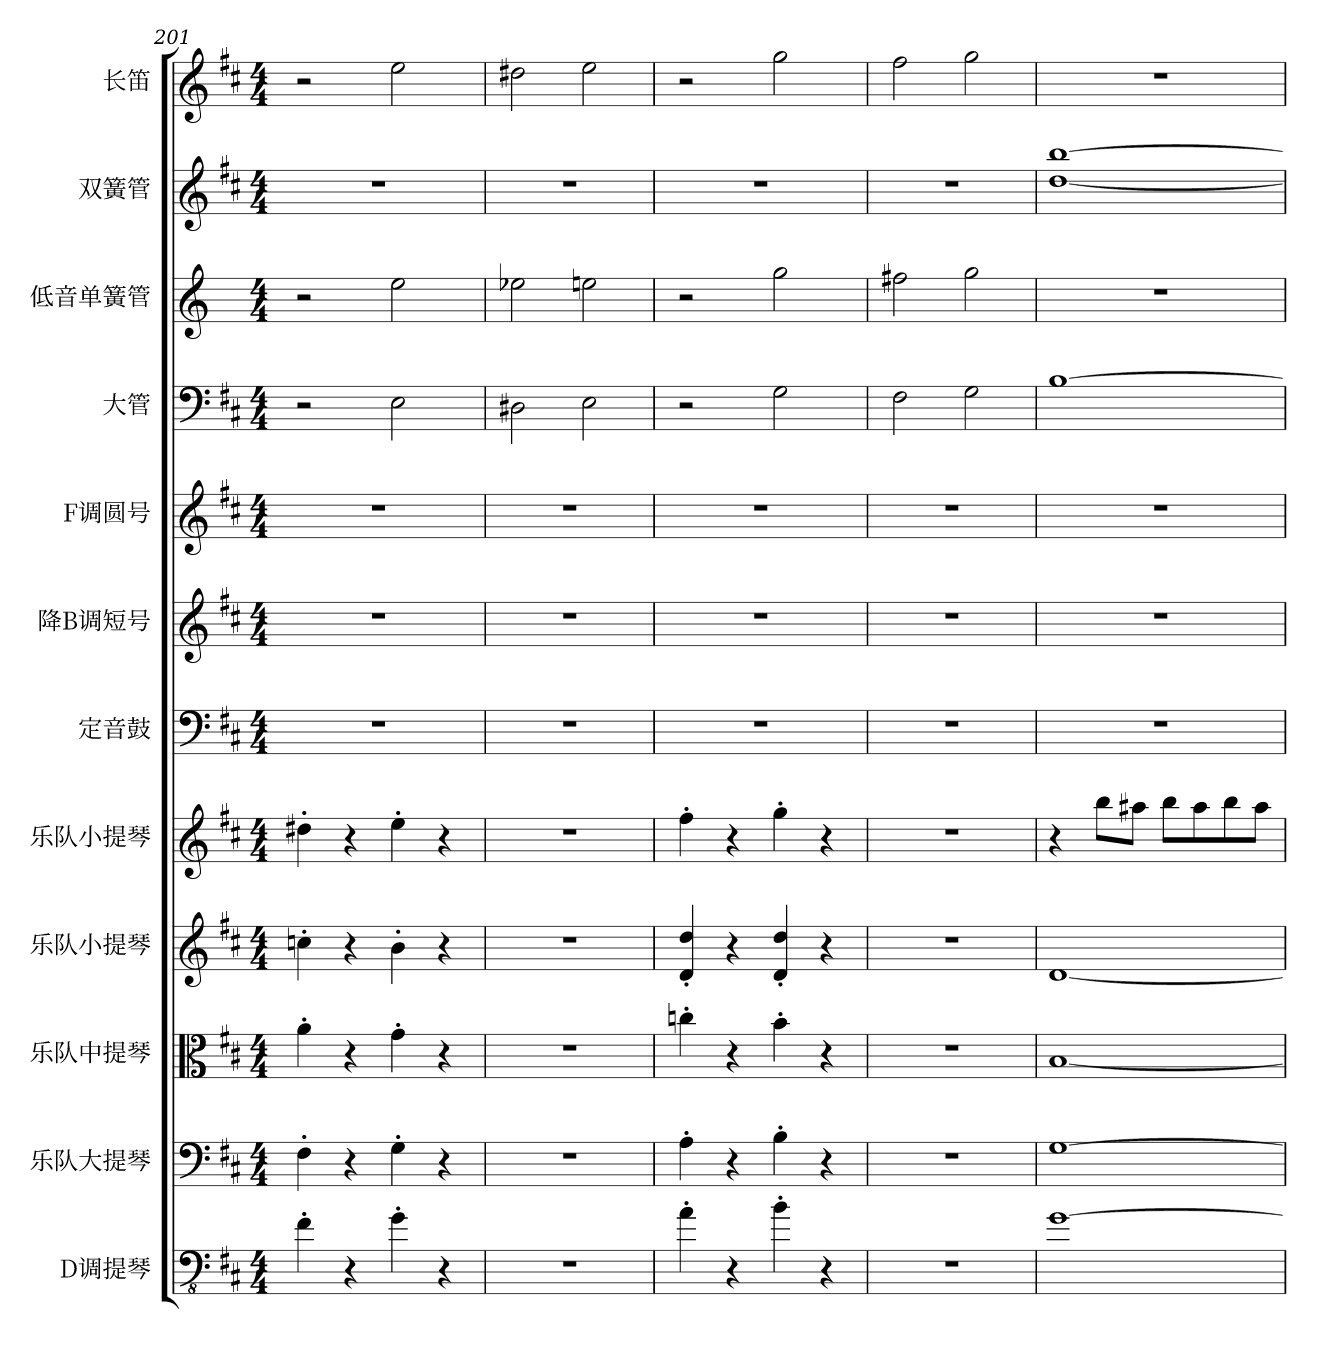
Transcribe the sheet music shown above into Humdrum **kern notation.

**kern	**kern	**kern	**kern	**kern	**kern	**kern	**kern	**kern	**kern	**kern	**kern
*part12	*part11	*part10	*part9	*part8	*part7	*part6	*part5	*part4	*part3	*part2	*part1
*staff12	*staff11	*staff10	*staff9	*staff8	*staff7	*staff6	*staff5	*staff4	*staff3	*staff2	*staff1
*I"D调提琴	*I"乐队大提琴	*I"乐队中提琴	*I"乐队小提琴	*I"乐队小提琴	*I"定音鼓	*I"降B调短号	*I"F调圆号	*I"大管	*I"低音单簧管	*I"双簧管	*I"长笛
*clefFv4	*clefF4	*clefC3	*clefG2	*clefG2	*clefF4	*clefG2	*clefG2	*clefF4	*clefG2	*clefG2	*clefG2
*ITrd7c12	*	*	*	*	*	*ITrd1c2	*ITrd4c7	*	*ITrd8c14	*	*
*k[f#c#]	*k[f#c#]	*k[f#c#]	*k[f#c#]	*k[f#c#]	*k[f#c#]	*k[]	*k[f#]	*k[f#c#]	*k[]	*k[f#c#]	*k[f#c#]
*M4/4	*M4/4	*M4/4	*M4/4	*M4/4	*M4/4	*M4/4	*M4/4	*M4/4	*M4/4	*M4/4	*M4/4
=201	=201	=201	=201	=201	=201	=201	=201	=201	=201	=201	=201
4FF#'\	4F#'\	4a'\	4ccn'\	4dd#X'\	1r	1r	1r	2r	2r	1r	2r
4r	4r	4r	4r	4r	.	.	.	.	.	.	.
4GG'\	4G'\	4g'\	4b'\	4ee'\	.	.	.	2E\	2e\	.	2ee\
4r	4r	4r	4r	4r	.	.	.	.	.	.	.
=202	=202	=202	=202	=202	=202	=202	=202	=202	=202	=202	=202
1r	1r	1r	1r	1r	1r	1r	1r	2D#X\	2e-X\	1r	2dd#X\
.	.	.	.	.	.	.	.	2E\	2en\	.	2ee\
=203	=203	=203	=203	=203	=203	=203	=203	=203	=203	=203	=203
4AA'\	4A'\	4ccn'\	4d/' 4dd/'	4ff#'\	1r	1r	1r	2r	2r	1r	2r
4r	4r	4r	4r	4r	.	.	.	.	.	.	.
4BB'\	4B'\	4b'\	4d/' 4dd/'	4gg'\	.	.	.	2G\	2g\	.	2gg\
4r	4r	4r	4r	4r	.	.	.	.	.	.	.
=204	=204	=204	=204	=204	=204	=204	=204	=204	=204	=204	=204
1r	1r	1r	1r	1r	1r	1r	1r	2F#\	2f#X\	1r	2ff#\
.	.	.	.	.	.	.	.	2G\	2g\	.	2gg\
=205	=205	=205	=205	=205	=205	=205	=205	=205	=205	=205	=205
[1GG	[1G	[1B	[1d	4r	1r	1r	1r	[1B	1r	[1dd [1bb	1r
.	.	.	.	8bb\L	.	.	.	.	.	.	.
.	.	.	.	8aa#X\J	.	.	.	.	.	.	.
.	.	.	.	8bb\L	.	.	.	.	.	.	.
.	.	.	.	8aa#\	.	.	.	.	.	.	.
.	.	.	.	8bb\	.	.	.	.	.	.	.
.	.	.	.	8aa#\J	.	.	.	.	.	.	.
=	=	=	=	=	=	=	=	=	=	=	=
*-	*-	*-	*-	*-	*-	*-	*-	*-	*-	*-	*-
